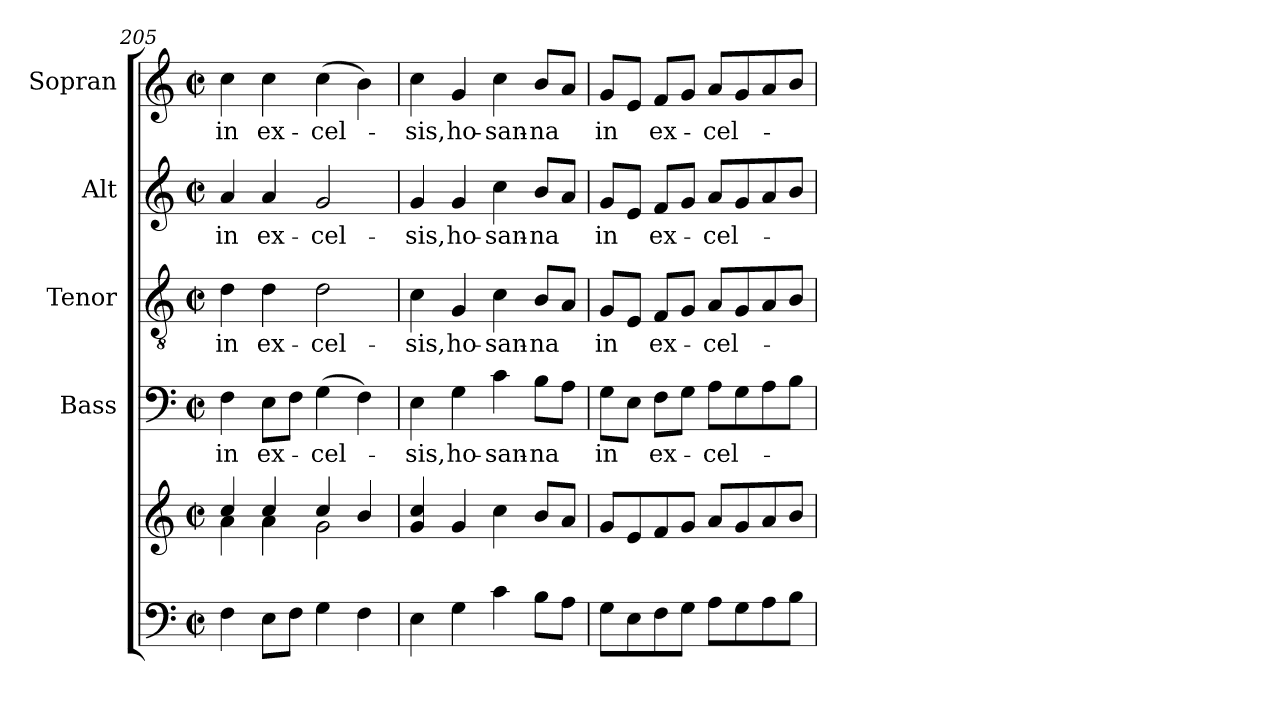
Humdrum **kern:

**kern	**kern	**kern	**text	**kern	**text	**kern	**text	**kern	**text
*part5	*part5	*part4	*part4	*part3	*part3	*part2	*part2	*part1	*part1
*staff6	*staff5	*staff4	*staff4	*staff3	*staff3	*staff2	*staff2	*staff1	*staff1
*	*	*I"Bass	*	*I"Tenor	*	*I"Alt	*	*I"Sopran	*
*	*	*I'B.	*	*I'T.	*	*I'A.	*	*I'S.	*
*clefF4	*clefG2	*clefF4	*	*clefGv2	*	*clefG2	*	*clefG2	*
*k[]	*k[]	*k[]	*	*k[]	*	*k[]	*	*k[]	*
*C:	*C:	*C:	*	*C:	*	*C:	*	*C:	*
*M2/2	*M2/2	*M2/2	*	*M2/2	*	*M2/2	*	*M2/2	*
*met(c|)	*met(c|)	*met(c|)	*	*met(c|)	*	*met(c|)	*	*met(c|)	*
=205	=205	=205	=205	=205	=205	=205	=205	=205	=205
*	*^	*	*	*	*	*	*	*	*
!	!	!	!	!LO:LY:b	!	!LO:LY:b	!	!LO:LY:b	!	!LO:LY:b
4F\	4cc/	4a\	4F\	in	4d\	in	4a/	in	4cc\	in
!	!	!	!	!LO:LY:b	!	!LO:LY:b	!	!LO:LY:b	!	!LO:LY:b
8E\L	4cc/	4a\	8E\L	ex-	4d\	ex-	4a/	ex-	4cc\	ex-
8F\J	.	.	8F\J	.	.	.	.	.	.	.
!	!	!	!	!LO:LY:b	!	!LO:LY:b	!	!LO:LY:b	!	!LO:LY:b
4G\	4cc/	2g\	(>4G\	-cel-	2d\	-cel-	2g/	-cel-	(>4cc\	-cel-
4F\	4b/	.	4F\)	.	.	.	.	.	4b\)	.
*	*v	*v	*	*	*	*	*	*	*	*
=206	=206	=206	=206	=206	=206	=206	=206	=206	=206
!	!	!	!LO:LY:b	!	!LO:LY:b	!	!LO:LY:b	!	!LO:LY:b
4E\	4g/ 4cc/	4E\	-sis,	4c\	-sis,	4g/	-sis,	4cc\	-sis,
!	!	!	!LO:LY:b	!	!LO:LY:b	!	!LO:LY:b	!	!LO:LY:b
4G\	4g/	4G\	ho-	4G/	ho-	4g/	ho-	4g/	ho-
!	!	!	!LO:LY:b	!	!LO:LY:b	!	!LO:LY:b	!	!LO:LY:b
4c\	4cc\	4c\	-san-	4c\	-san-	4cc\	-san-	4cc\	-san-
!	!	!	!LO:LY:b	!	!LO:LY:b	!	!LO:LY:b	!	!LO:LY:b
8B\L	8b/L	8B\L	-na	8B/L	-na	8b/L	-na	8b/L	-na
8A\J	8a/J	8A\J	.	8A/J	.	8a/J	.	8a/J	.
=207	=207	=207	=207	=207	=207	=207	=207	=207	=207
!	!	!	!LO:LY:b	!	!LO:LY:b	!	!LO:LY:b	!	!LO:LY:b
8G\L	8g/L	8G\L	in	8G/L	in	8g/L	in	8g/L	in
8E\	8e/	8E\J	.	8E/J	.	8e/J	.	8e/J	.
!	!	!	!LO:LY:b	!	!LO:LY:b	!	!LO:LY:b	!	!LO:LY:b
8F\	8f/	8F\L	ex-	8F/L	ex-	8f/L	ex-	8f/L	ex-
8G\J	8g/J	8G\J	.	8G/J	.	8g/J	.	8g/J	.
!	!	!	!LO:LY:b	!	!LO:LY:b	!	!LO:LY:b	!	!LO:LY:b
8A\L	8a/L	8A\L	-cel-	8A/L	-cel-	8a/L	-cel-	8a/L	-cel-
8G\	8g/	8G\	.	8G/	.	8g/	.	8g/	.
8A\	8a/	8A\	.	8A/	.	8a/	.	8a/	.
8B\J	8b/J	8B\J	.	8B/J	.	8b/J	.	8b/J	.
=	=	=	=	=	=	=	=	=	=
*-	*-	*-	*-	*-	*-	*-	*-	*-	*-
